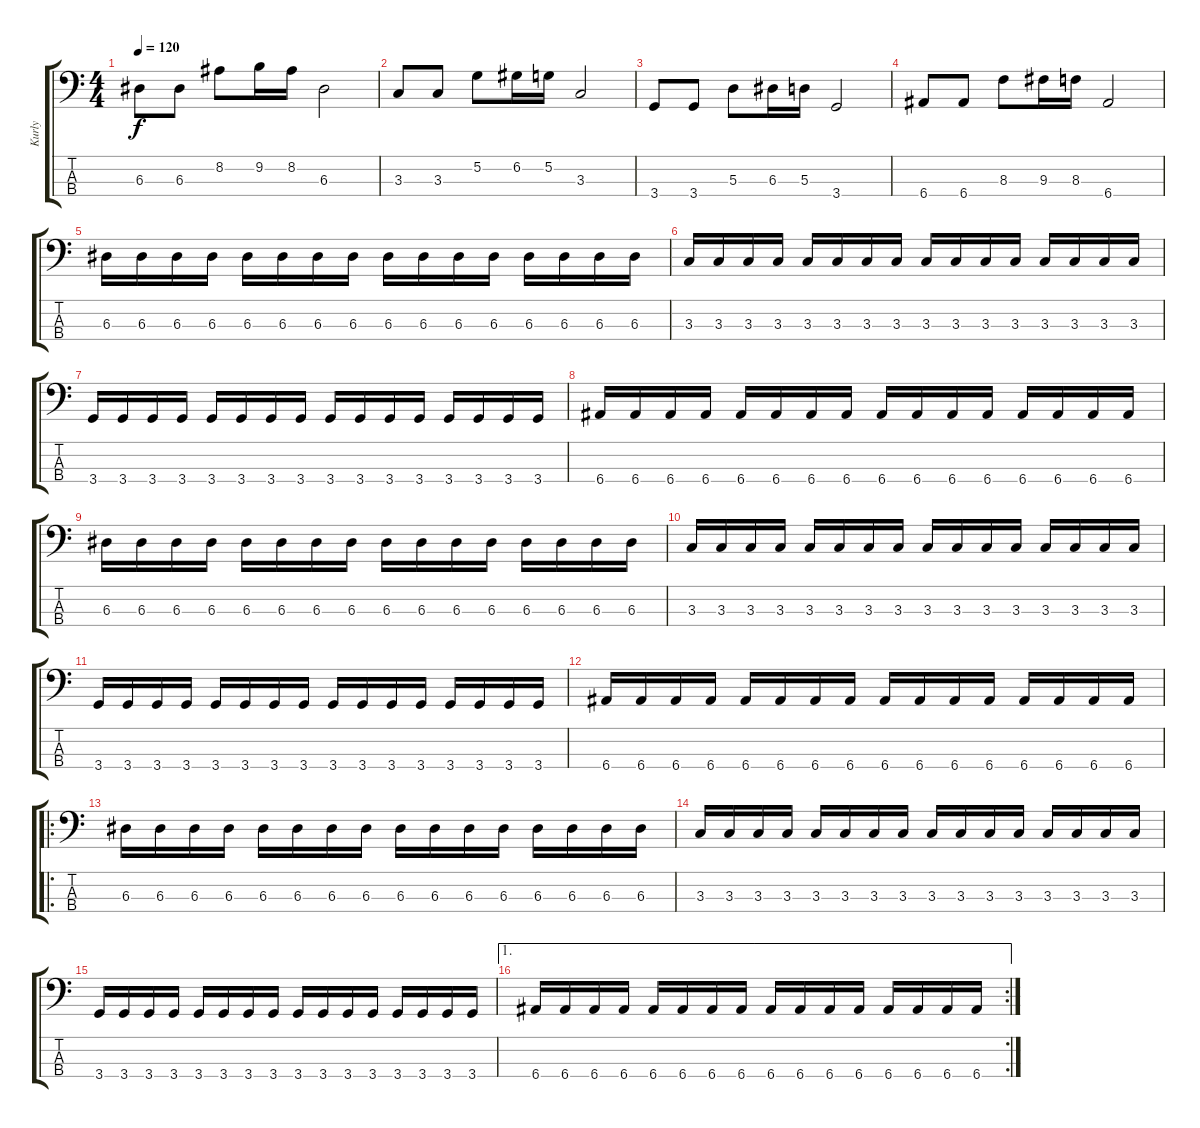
\track ("Kurly" "Kurly") {instrument electricbassfinger}
\staff {score tabs}
\tuning (G2 D2 A1 E1) {hide}
\ts (4 4)
\tempo 120
\clef f4
\ks c
6.3.8{dy f} 6.3.8 8.2.8 9.2.16 8.2.16 6.3.2 |
3.3.8 3.3.8 5.2.8 6.2.16 5.2.16 3.3.2 |
3.4.8 3.4.8 5.3.8 6.3.16 5.3.16 3.4.2 |
6.4.8 6.4.8 8.3.8 9.3.16 8.3.16 6.4.2 |
6.3.16 6.3.16 6.3.16 6.3.16 6.3.16 6.3.16 6.3.16 6.3.16 6.3.16 6.3.16 6.3.16 6.3.16 6.3.16 6.3.16 6.3.16 6.3.16 |
3.3.16 3.3.16 3.3.16 3.3.16 3.3.16 3.3.16 3.3.16 3.3.16 3.3.16 3.3.16 3.3.16 3.3.16 3.3.16 3.3.16 3.3.16 3.3.16 |
3.4.16 3.4.16 3.4.16 3.4.16 3.4.16 3.4.16 3.4.16 3.4.16 3.4.16 3.4.16 3.4.16 3.4.16 3.4.16 3.4.16 3.4.16 3.4.16 |
6.4.16 6.4.16 6.4.16 6.4.16 6.4.16 6.4.16 6.4.16 6.4.16 6.4.16 6.4.16 6.4.16 6.4.16 6.4.16 6.4.16 6.4.16 6.4.16 |
6.3.16 6.3.16 6.3.16 6.3.16 6.3.16 6.3.16 6.3.16 6.3.16 6.3.16 6.3.16 6.3.16 6.3.16 6.3.16 6.3.16 6.3.16 6.3.16 |
3.3.16 3.3.16 3.3.16 3.3.16 3.3.16 3.3.16 3.3.16 3.3.16 3.3.16 3.3.16 3.3.16 3.3.16 3.3.16 3.3.16 3.3.16 3.3.16 |
3.4.16 3.4.16 3.4.16 3.4.16 3.4.16 3.4.16 3.4.16 3.4.16 3.4.16 3.4.16 3.4.16 3.4.16 3.4.16 3.4.16 3.4.16 3.4.16 |
6.4.16 6.4.16 6.4.16 6.4.16 6.4.16 6.4.16 6.4.16 6.4.16 6.4.16 6.4.16 6.4.16 6.4.16 6.4.16 6.4.16 6.4.16 6.4.16 |
\ro
6.3.16 6.3.16 6.3.16 6.3.16 6.3.16 6.3.16 6.3.16 6.3.16 6.3.16 6.3.16 6.3.16 6.3.16 6.3.16 6.3.16 6.3.16 6.3.16 |
3.3.16 3.3.16 3.3.16 3.3.16 3.3.16 3.3.16 3.3.16 3.3.16 3.3.16 3.3.16 3.3.16 3.3.16 3.3.16 3.3.16 3.3.16 3.3.16 |
3.4.16 3.4.16 3.4.16 3.4.16 3.4.16 3.4.16 3.4.16 3.4.16 3.4.16 3.4.16 3.4.16 3.4.16 3.4.16 3.4.16 3.4.16 3.4.16 |
\ae 1
\rc 2
6.4.16 6.4.16 6.4.16 6.4.16 6.4.16 6.4.16 6.4.16 6.4.16 6.4.16 6.4.16 6.4.16 6.4.16 6.4.16 6.4.16 6.4.16 6.4.16
